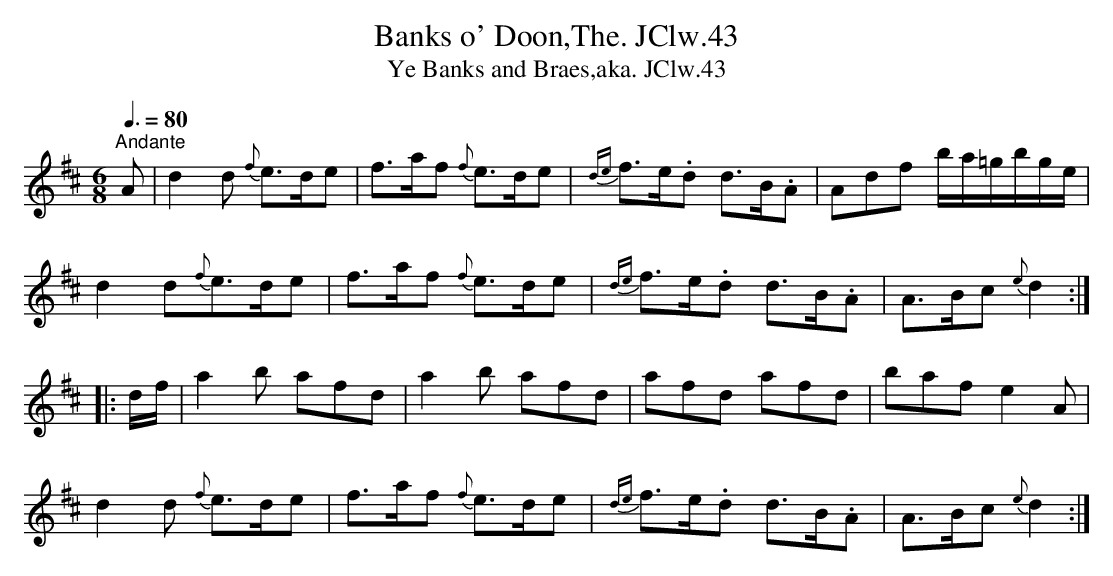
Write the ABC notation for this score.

X:1
T:Banks o' Doon,The. JClw.43
T:Ye Banks and Braes,aka. JClw.43
L:1/8
M:6/8
Q:3/8=80
K:D
"^Andante"A|d2d {f}e>de|f>af {f}e>de|{de}f>e.d d>B.A|Adf b/a/=g/b/g/e/|!
d2d{f}e>de|f>af {f}e>de|{de}f>e.d d>B.A|A>Bc{e}d2:|!
|:d/f/|a2b afd|a2b afd|afd afd|baf e2A|!
d2d {f}e>de|f>af {f}e>de|{de}f>e.d d>B.A|A>Bc{e}d2:|
